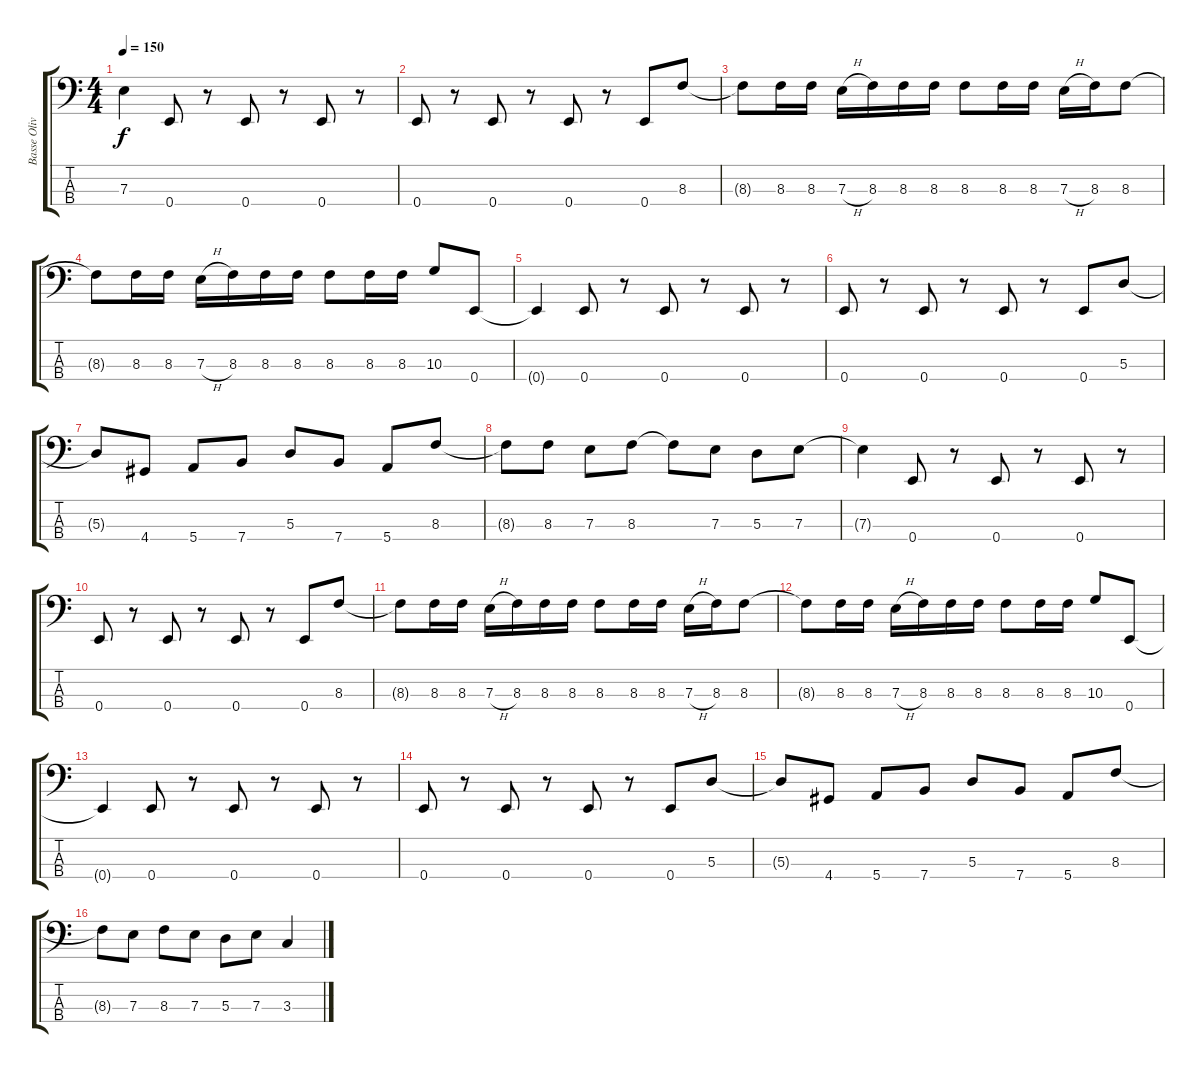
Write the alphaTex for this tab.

\track ("Basse Oliv" "Basse Oliv") {instrument electricbassfinger}
\staff {score tabs}
\tuning (G2 D2 A1 E1) {hide}
\ts (4 4)
\tempo 150
\clef f4
\ks c
7.3{t}.4{dy f} 0.4.8 r.8 0.4.8 r.8 0.4.8 r.8 |
0.4.8 r.8 0.4.8 r.8 0.4.8 r.8 0.4.8 8.3.8 |
8.3{t}.8 8.3.16 8.3.16 7.3{h}.16 8.3.16 8.3.16 8.3.16 8.3.8 8.3.16 8.3.16 7.3{h}.16 8.3.16 8.3.8 |
8.3{t}.8 8.3.16 8.3.16 7.3{h}.16 8.3.16 8.3.16 8.3.16 8.3.8 8.3.16 8.3.16 10.3.8 0.4.8 |
0.4{t}.4 0.4.8 r.8 0.4.8 r.8 0.4.8 r.8 |
0.4.8 r.8 0.4.8 r.8 0.4.8 r.8 0.4.8 5.3.8 |
5.3{t}.8 4.4.8 5.4.8 7.4.8 5.3.8 7.4.8 5.4.8 8.3.8 |
8.3{t}.8 8.3.8 7.3.8 8.3.8 8.3{t}.8 7.3.8 5.3.8 7.3.8 |
7.3{t}.4 0.4.8 r.8 0.4.8 r.8 0.4.8 r.8 |
0.4.8 r.8 0.4.8 r.8 0.4.8 r.8 0.4.8 8.3.8 |
8.3{t}.8 8.3.16 8.3.16 7.3{h}.16 8.3.16 8.3.16 8.3.16 8.3.8 8.3.16 8.3.16 7.3{h}.16 8.3.16 8.3.8 |
8.3{t}.8 8.3.16 8.3.16 7.3{h}.16 8.3.16 8.3.16 8.3.16 8.3.8 8.3.16 8.3.16 10.3.8 0.4.8 |
0.4{t}.4 0.4.8 r.8 0.4.8 r.8 0.4.8 r.8 |
0.4.8 r.8 0.4.8 r.8 0.4.8 r.8 0.4.8 5.3.8 |
5.3{t}.8 4.4.8 5.4.8 7.4.8 5.3.8 7.4.8 5.4.8 8.3.8 |
8.3{t}.8 7.3.8 8.3.8 7.3.8 5.3.8 7.3.8 3.3.4
